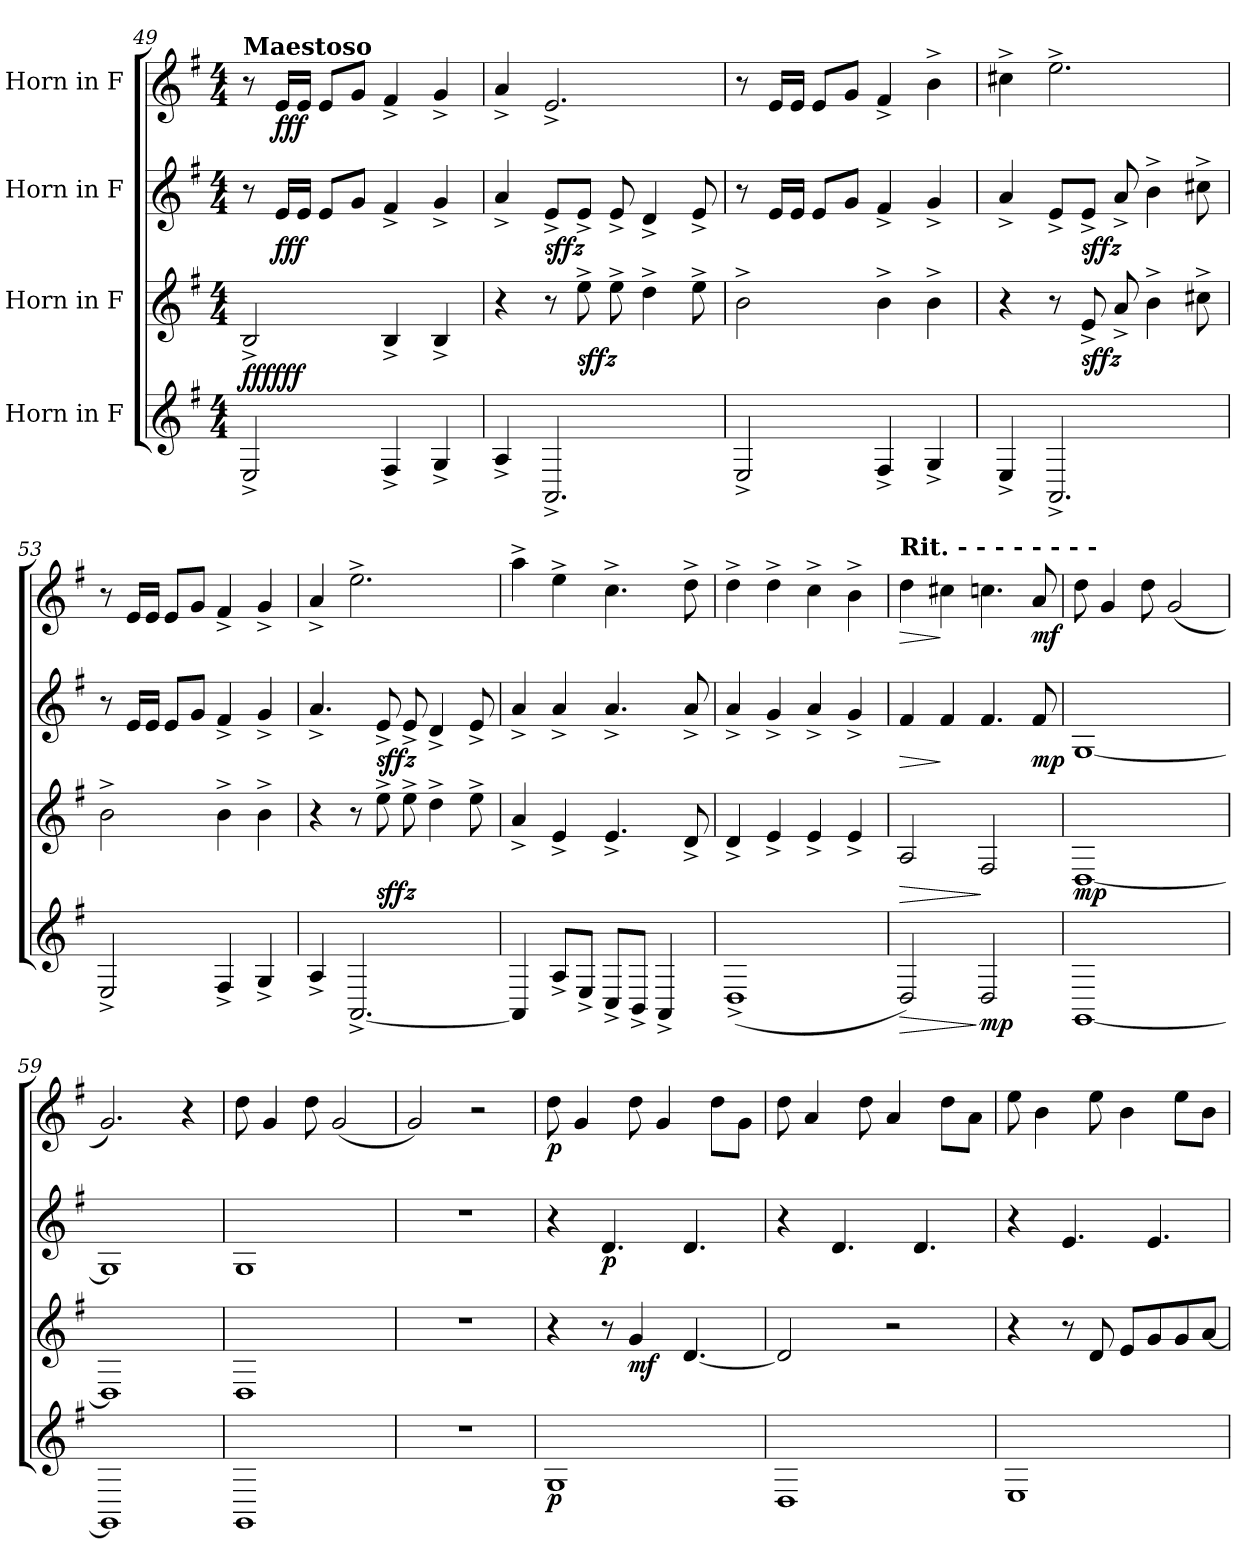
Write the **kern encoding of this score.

**kern	**dynam	**kern	**dynam	**kern	**dynam	**kern	**dynam
*part4	*part4	*part3	*part3	*part2	*part2	*part1	*part1
*staff4	*staff4	*staff3	*staff3	*staff2	*staff2	*staff1	*staff1
*I"Horn in F	*	*I"Horn in F	*	*I"Horn in F	*	*I"Horn in F	*
!!LO:LB:g=z
*clefG2	*	*clefG2	*	*clefG2	*	*clefG2	*
*ITrd4c7	*	*ITrd4c7	*	*ITrd4c7	*	*ITrd4c7	*
*k[]	*	*k[]	*	*k[]	*	*k[]	*
*M4/4	*	*M4/4	*	*M4/4	*	*M4/4	*
*MM72	*	*MM72	*	*MM72	*	*MM72	*
=49	=49	=49	=49	=49	=49	=49	=49
!	!	!	!	!	!	!LO:TX:a:B:t=Maestoso	!
!	!LO:DY:a	!	!	!	!	!	!
!	!LO:DY:n=1:b	!	!	!	!	!	!
2AA^/	fff fff	2E^/	.	8r	.	8r	.
!	!	!	!	!	!LO:DY:b	!	!LO:DY:b
.	.	.	.	16A/LL	fff	16A/LL	fff
.	.	.	.	16A/JJ	.	16A/JJ	.
.	.	.	.	8A/L	.	8A/L	.
.	.	.	.	8c/J	.	8c/J	.
4BB^/	.	4E^/	.	4B^/	.	4B^/	.
4C^/	.	4E^/	.	4c^/	.	4c^/	.
=50	=50	=50	=50	=50	=50	=50	=50
4D^/	.	4r	.	4d^/	.	4d^/	.
!	!	!	!	!	!LO:DY:b	!	!
2.DD^/	.	8r	.	8A^/L	sffz	2.A^/	.
!	!	!	!LO:DY:b	!	!	!	!
.	.	8a^\	sffz	8A^/J	.	.	.
.	.	8a^\	.	8A^/	.	.	.
.	.	4g^\	.	4G^/	.	.	.
.	.	8a^\	.	8A^/	.	.	.
=51	=51	=51	=51	=51	=51	=51	=51
2AA^/	.	2e^\	.	8r	.	8r	.
.	.	.	.	16A/LL	.	16A/LL	.
.	.	.	.	16A/JJ	.	16A/JJ	.
.	.	.	.	8A/L	.	8A/L	.
.	.	.	.	8c/J	.	8c/J	.
4BB^/	.	4e^\	.	4B^/	.	4B^/	.
4C^/	.	4e^\	.	4c^/	.	4e^\	.
=52	=52	=52	=52	=52	=52	=52	=52
4AA^/	.	4r	.	4d^/	.	4f#X^\	.
2.DD^/	.	8r	.	8A^/L	.	2.a^\	.
!	!	!	!LO:DY:b	!	!LO:DY:b	!	!
.	.	8A^/	sffz	8A^/J	sffz	.	.
.	.	8d^/	.	8d^/	.	.	.
.	.	4e^\	.	4e^\	.	.	.
.	.	8f#X^\	.	8f#X^\	.	.	.
=53	=53	=53	=53	=53	=53	=53	=53
2AA^/	.	2e^\	.	8r	.	8r	.
.	.	.	.	16A/LL	.	16A/LL	.
.	.	.	.	16A/JJ	.	16A/JJ	.
.	.	.	.	8A/L	.	8A/L	.
.	.	.	.	8c/J	.	8c/J	.
4BB^/	.	4e^\	.	4B^/	.	4B^/	.
4C^/	.	4e^\	.	4c^/	.	4c^/	.
!!LO:PB:g=z
=54	=54	=54	=54	=54	=54	=54	=54
4D^/	.	4r	.	4.d^/	.	4d^/	.
[2.DD^/	.	8r	.	.	.	2.a^\	.
!	!	!	!LO:DY:b	!	!LO:DY:b	!	!
.	.	8a^\	sffz	8A^/	sffz	.	.
.	.	8a^\	.	8A^/	.	.	.
.	.	4g^\	.	4G^/	.	.	.
.	.	8a^\	.	8A^/	.	.	.
=55	=55	=55	=55	=55	=55	=55	=55
4DD/]	.	4d^/	.	4d^/	.	4dd^\	.
8D^/L	.	4A^/	.	4d^/	.	4a^\	.
8AA^/J	.	.	.	.	.	.	.
8FF^/L	.	4.A^/	.	4.d^/	.	4.f^\	.
8EE^/J	.	.	.	.	.	.	.
4DD^/	.	.	.	.	.	.	.
.	.	8G^/	.	8d^/	.	8g^\	.
=56	=56	=56	=56	=56	=56	=56	=56
(1GG^	.	4G^/	.	4d^/	.	4g^\	.
.	.	4A^/	.	4c^/	.	4g^\	.
.	.	4A^/	.	4d^/	.	4f^\	.
.	.	4A^/	.	4c^/	.	4e^\	.
=57	=57	=57	=57	=57	=57	=57	=57
!	!	!	!	!	!	!LO:TX:a:B:t=Rit. - - - - - - - -	!
!	!LO:HP:b	!	!LO:HP:b	!	!LO:HP:b	!	!LO:HP:b
2GG/)	>	2D/	>	4B/	>	4g\	>
.	.	.	.	4B/	]	4f#X\	]
*	*	*	*	*	*	*MM56	*
!	!LO:DY:n=1:b	!	!	!	!	!	!
2GG/	] mp	2BB/	]	4.B/	.	4.fn\	.
!	!	!	!	!	!LO:DY:b	!	!LO:DY:b
.	.	.	.	8B/	mp	8d/	mf
=58	=58	=58	=58	=58	=58	=58	=58
*	*	*	*	*	*	*MM92	*
!	!	!	!LO:DY:b	!	!	!	!
[1CC	.	[1GG	mp	[1C	.	8g\	.
.	.	.	.	.	.	4c/	.
.	.	.	.	.	.	8g\	.
.	.	.	.	.	.	(2c/	.
=59	=59	=59	=59	=59	=59	=59	=59
1CC]	.	1GG]	.	1C]	.	2.c/)	.
.	.	.	.	.	.	4r	.
=60	=60	=60	=60	=60	=60	=60	=60
1CC	.	1GG	.	1C	.	8g\	.
.	.	.	.	.	.	4c/	.
.	.	.	.	.	.	8g\	.
.	.	.	.	.	.	(2c/	.
!!LO:LB:g=z
=61	=61	=61	=61	=61	=61	=61	=61
1r	.	1r	.	1r	.	2c/)	.
.	.	.	.	.	.	2r	.
=62	=62	=62	=62	=62	=62	=62	=62
!	!LO:DY:b	!	!	!	!	!	!LO:DY:b
1C	p	4r	.	4r	.	8g\	p
.	.	.	.	.	.	4c/	.
!	!	!	!	!	!LO:DY:b	!	!
.	.	8r	.	4.G/	p	.	.
!	!	!	!LO:DY:b	!	!	!	!
.	.	4c/	mf	.	.	8g\	.
.	.	.	.	.	.	4c/	.
.	.	[4.G/	.	4.G/	.	.	.
.	.	.	.	.	.	8g\L	.
.	.	.	.	.	.	8c\J	.
=63	=63	=63	=63	=63	=63	=63	=63
1GG	.	2G/]	.	4r	.	8g\	.
.	.	.	.	.	.	4d/	.
.	.	.	.	4.G/	.	.	.
.	.	.	.	.	.	8g\	.
.	.	2r	.	.	.	4d/	.
.	.	.	.	4.G/	.	.	.
.	.	.	.	.	.	8g\L	.
.	.	.	.	.	.	8d\J	.
=64	=64	=64	=64	=64	=64	=64	=64
1AA	.	4r	.	4r	.	8a\	.
.	.	.	.	.	.	4e\	.
.	.	8r	.	4.A/	.	.	.
.	.	8G/	.	.	.	8a\	.
.	.	8A/L	.	.	.	4e\	.
.	.	8c/	.	4.A/	.	.	.
.	.	8c/	.	.	.	8a\L	.
.	.	[8d/J	.	.	.	8e\J	.
=	=	=	=	=	=	=	=
*-	*-	*-	*-	*-	*-	*-	*-
